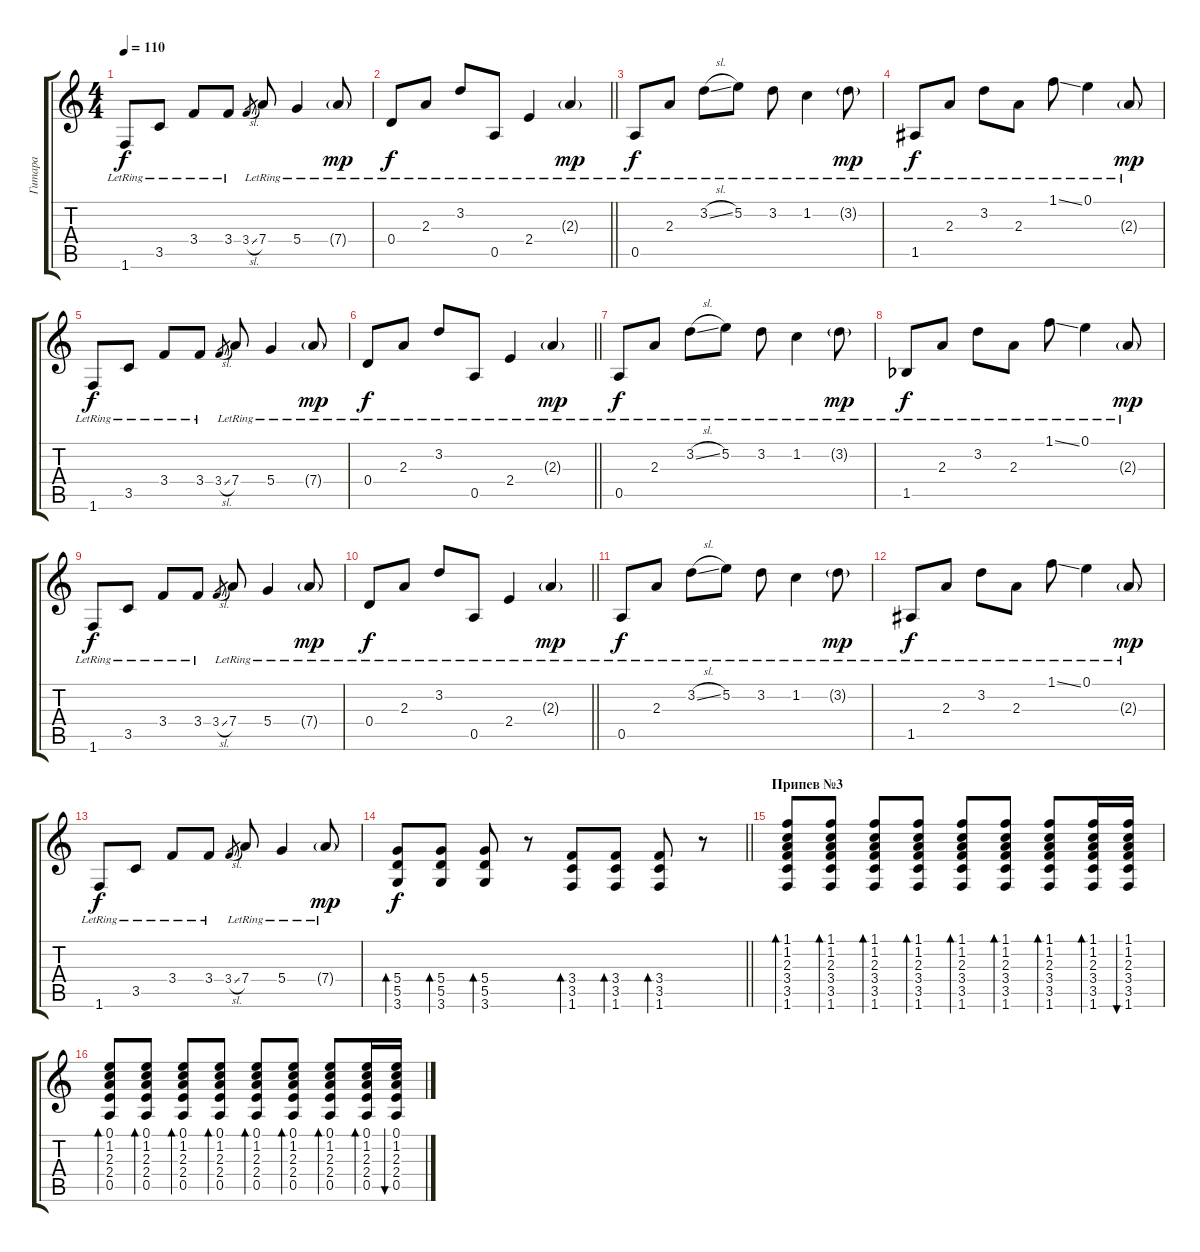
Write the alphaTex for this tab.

\track ("Гитара" "Гитара") {instrument acousticguitarsteel}
\staff {score tabs}
\tuning (E4 B3 G3 D3 A2 E2) {hide}
\ts (4 4)
\tempo 110
\clef g2
\ks c
1.6{lr}.8{dy f} 3.5{lr}.8 3.4{lr}.8 3.4{lr}.8 3.4{sl}.8{gr} 7.4{lr}.8 5.4{lr}.4 7.4{g lr}.8{dy mp} |
\barLineRight lightlight
0.4{lr}.8{dy f} 2.3{lr}.8 3.2{lr}.8 0.5{lr}.8 2.4{lr}.4 2.3{g lr}.4{dy mp} |
0.5{lr}.8{dy f} 2.3{lr}.8 3.2{sl lr}.8 5.2{lr}.8 3.2{lr}.8 1.2{lr}.4 3.2{g lr}.8{dy mp} |
1.5{lr}.8{dy f} 2.3{lr}.8 3.2{lr}.8 2.3{lr}.8 1.1{ss lr}.8 0.1{lr}.4 2.3{g lr}.8{dy mp} |
1.6{lr}.8{dy f} 3.5{lr}.8 3.4{lr}.8 3.4{lr}.8 3.4{sl}.8{gr} 7.4{lr}.8 5.4{lr}.4 7.4{g lr}.8{dy mp} |
\barLineRight lightlight
0.4{lr}.8{dy f} 2.3{lr}.8 3.2{lr}.8 0.5{lr}.8 2.4{lr}.4 2.3{g lr}.4{dy mp} |
0.5{lr}.8{dy f} 2.3{lr}.8 3.2{sl lr}.8 5.2{lr}.8 3.2{lr}.8 1.2{lr}.4 3.2{g lr}.8{dy mp} |
1.5{lr acc b}.8{dy f} 2.3{lr}.8 3.2{lr}.8 2.3{lr}.8 1.1{ss lr}.8 0.1{lr}.4 2.3{g lr}.8{dy mp} |
1.6{lr}.8{dy f} 3.5{lr}.8 3.4{lr}.8 3.4{lr}.8 3.4{sl}.8{gr} 7.4{lr}.8 5.4{lr}.4 7.4{g lr}.8{dy mp} |
\barLineRight lightlight
0.4{lr}.8{dy f} 2.3{lr}.8 3.2{lr}.8 0.5{lr}.8 2.4{lr}.4 2.3{g lr}.4{dy mp} |
0.5{lr}.8{dy f} 2.3{lr}.8 3.2{sl lr}.8 5.2{lr}.8 3.2{lr}.8 1.2{lr}.4 3.2{g lr}.8{dy mp} |
1.5{lr}.8{dy f} 2.3{lr}.8 3.2{lr}.8 2.3{lr}.8 1.1{ss lr}.8 0.1{lr}.4 2.3{g lr}.8{dy mp} |
1.6{lr}.8{dy f} 3.5{lr}.8 3.4{lr}.8 3.4{lr}.8 3.4{sl}.8{gr} 7.4{lr}.8 5.4{lr}.4 7.4{g lr}.8{dy mp} |
\barLineRight lightlight
(5.4 5.5 3.6).8{bd 60 dy f} (5.4 5.5 3.6).8{bd 60} (5.4 5.5 3.6).8{bd 60} r.8 (3.4 3.5 1.6).8{bd 60} (3.4 3.5 1.6).8{bd 60} (3.4 3.5 1.6).8{bd 60} r.8 |
\section ("" "Припев №3")
(1.1 1.2 2.3 3.4 3.5 1.6).8{bd 60} (1.1 1.2 2.3 3.4 3.5 1.6).8{bd 60} (1.1 1.2 2.3 3.4 3.5 1.6).8{bd 60} (1.1 1.2 2.3 3.4 3.5 1.6).8{bd 60} (1.1 1.2 2.3 3.4 3.5 1.6).8{bd 60} (1.1 1.2 2.3 3.4 3.5 1.6).8{bd 60} (1.1 1.2 2.3 3.4 3.5 1.6).8{bd 60} (1.1 1.2 2.3 3.4 3.5 1.6).16{bd 60} (1.1 1.2 2.3 3.4 3.5 1.6).16{bu 60} |
(0.1 1.2 2.3 2.4 0.5).8{bd 60} (0.1 1.2 2.3 2.4 0.5).8{bd 60} (0.1 1.2 2.3 2.4 0.5).8{bd 60} (0.1 1.2 2.3 2.4 0.5).8{bd 60} (0.1 1.2 2.3 2.4 0.5).8{bd 60} (0.1 1.2 2.3 2.4 0.5).8{bd 60} (0.1 1.2 2.3 2.4 0.5).8{bd 60} (0.1 1.2 2.3 2.4 0.5).16{bd 60} (0.1 1.2 2.3 2.4 0.5).16{bu 60}
